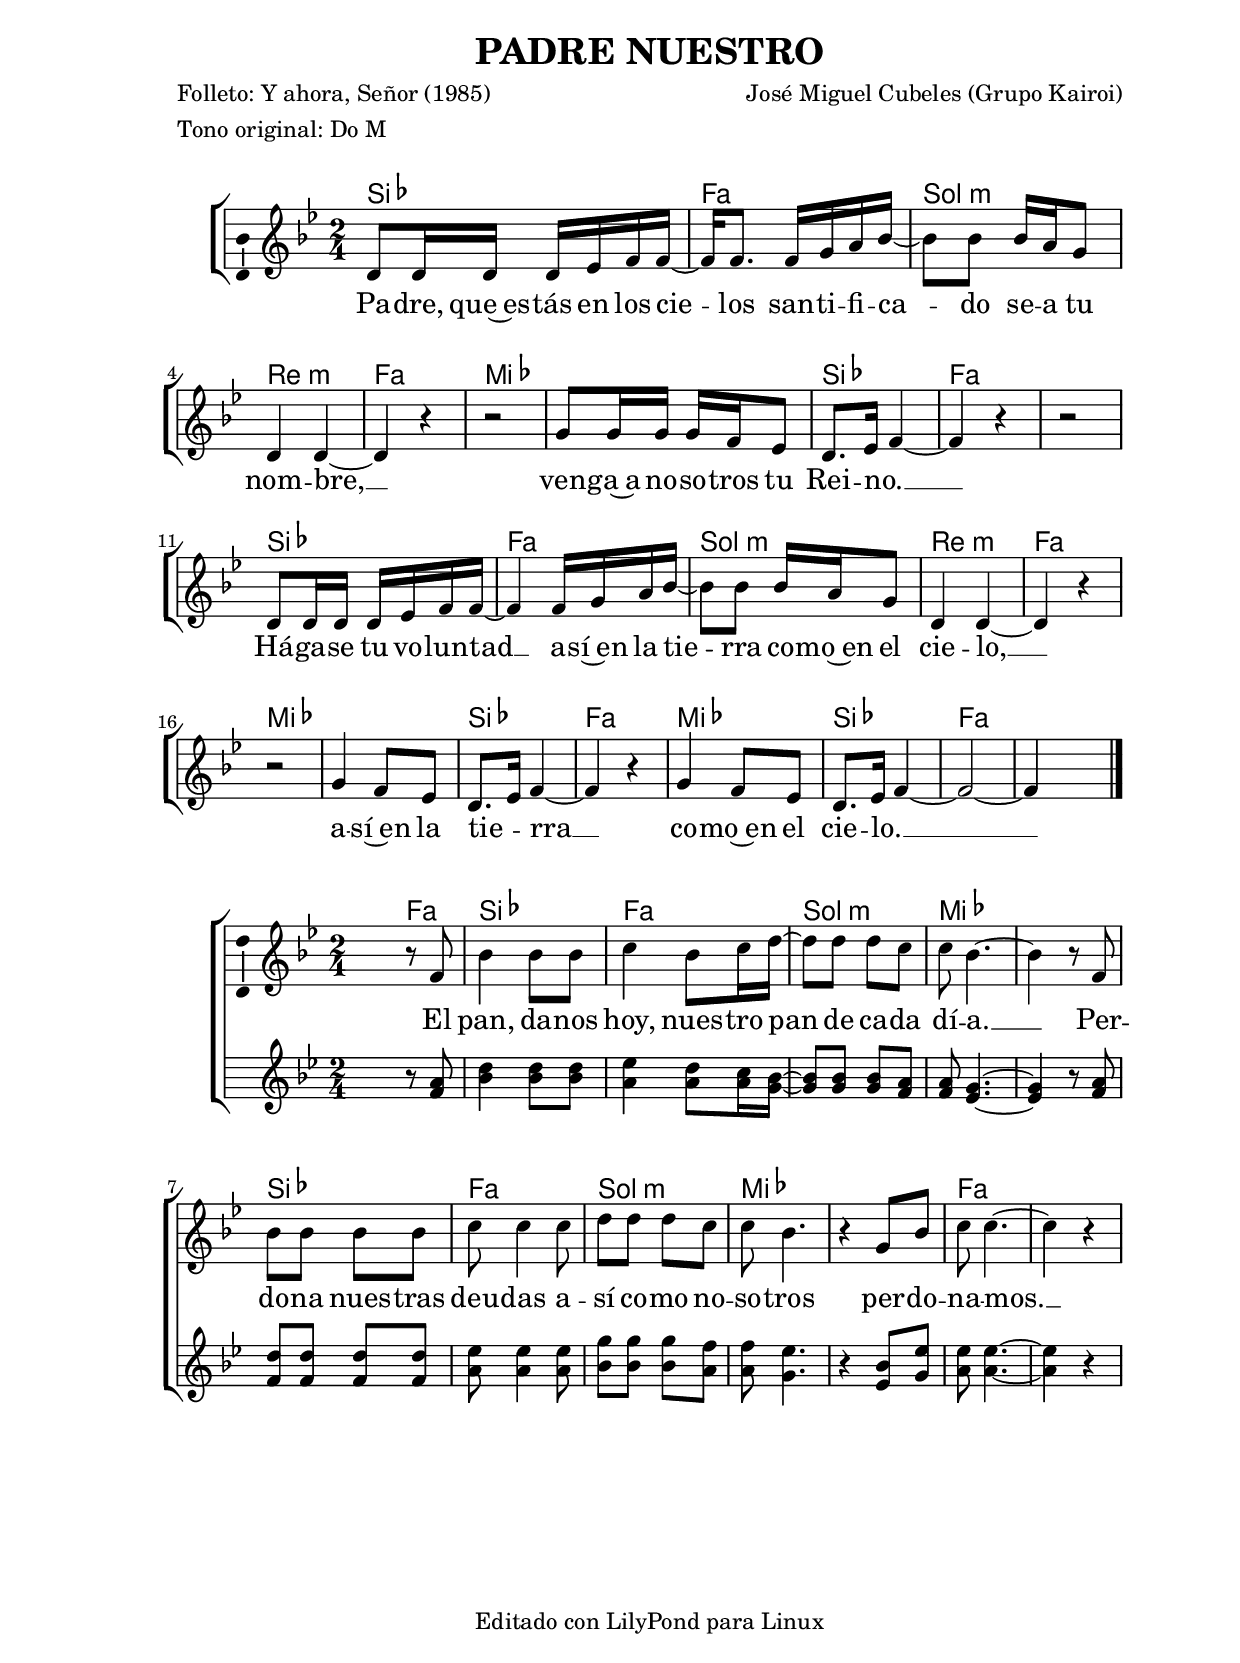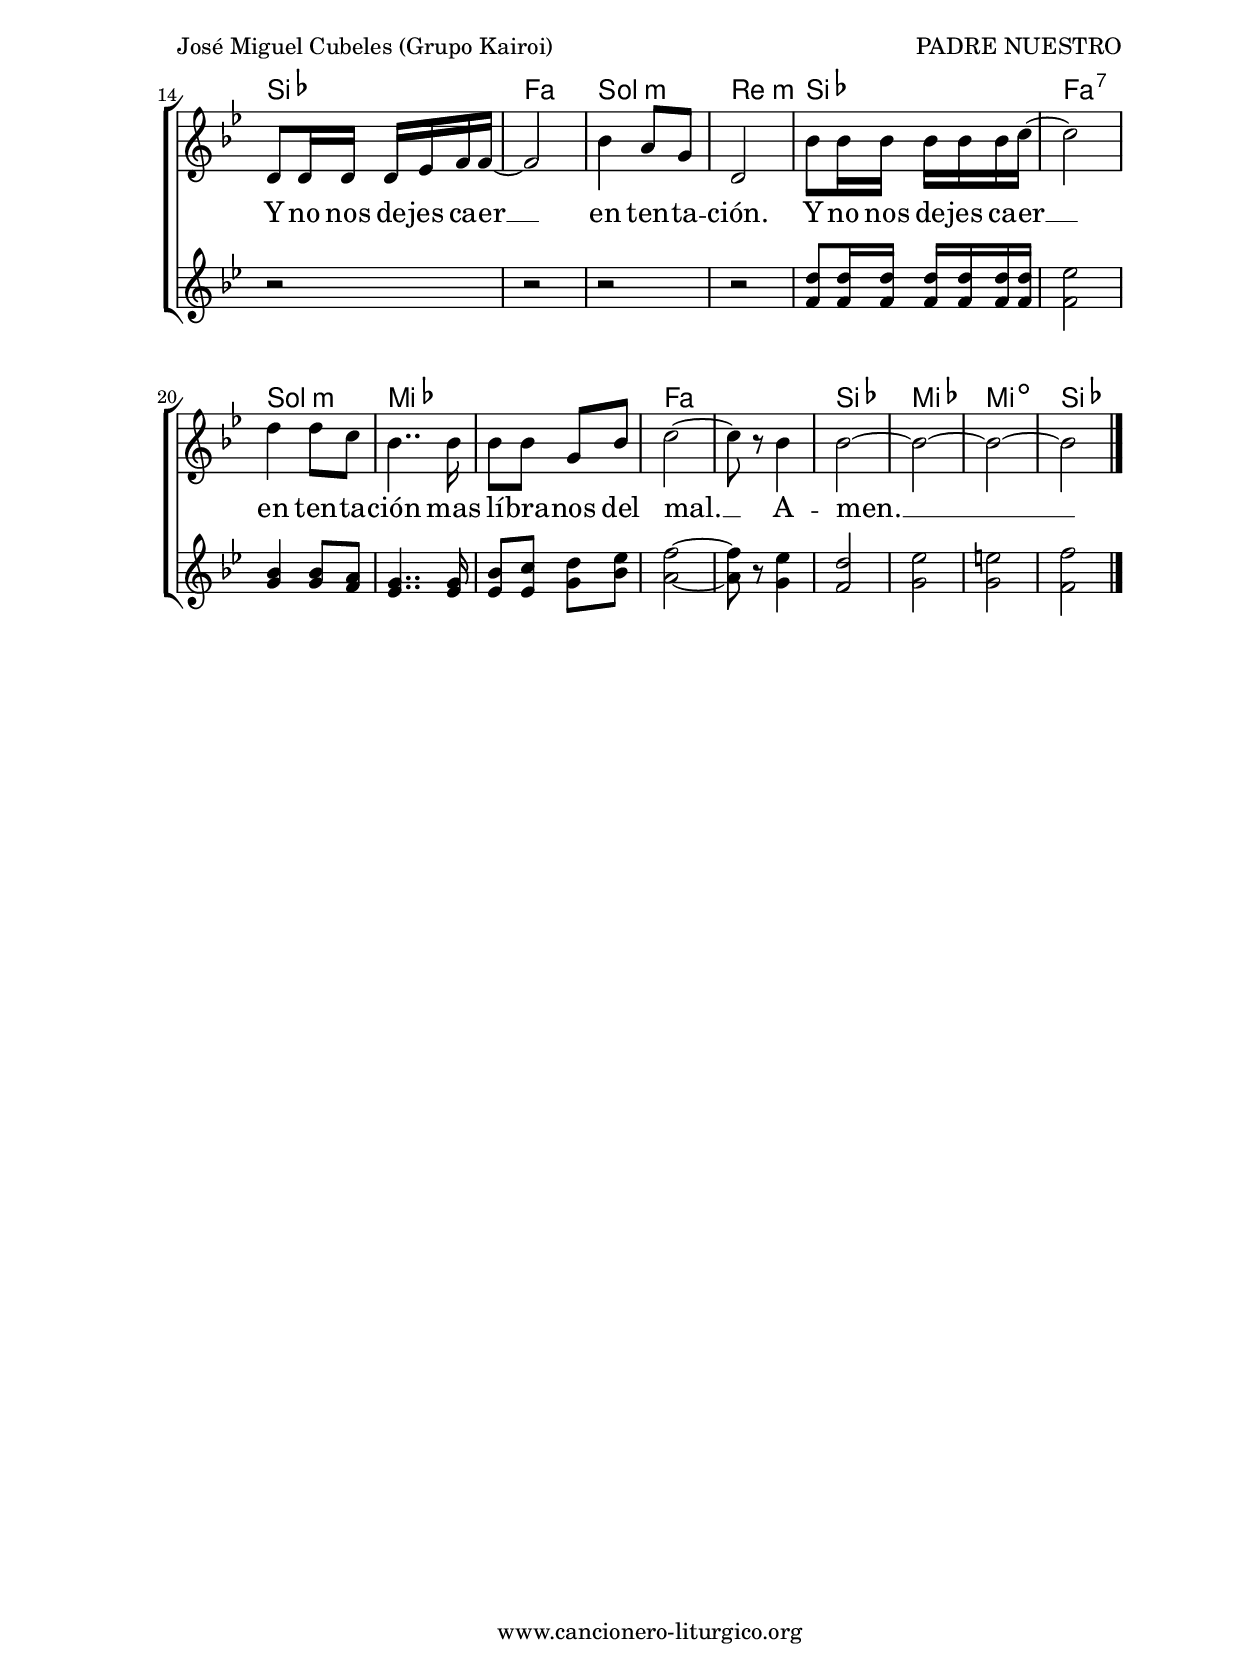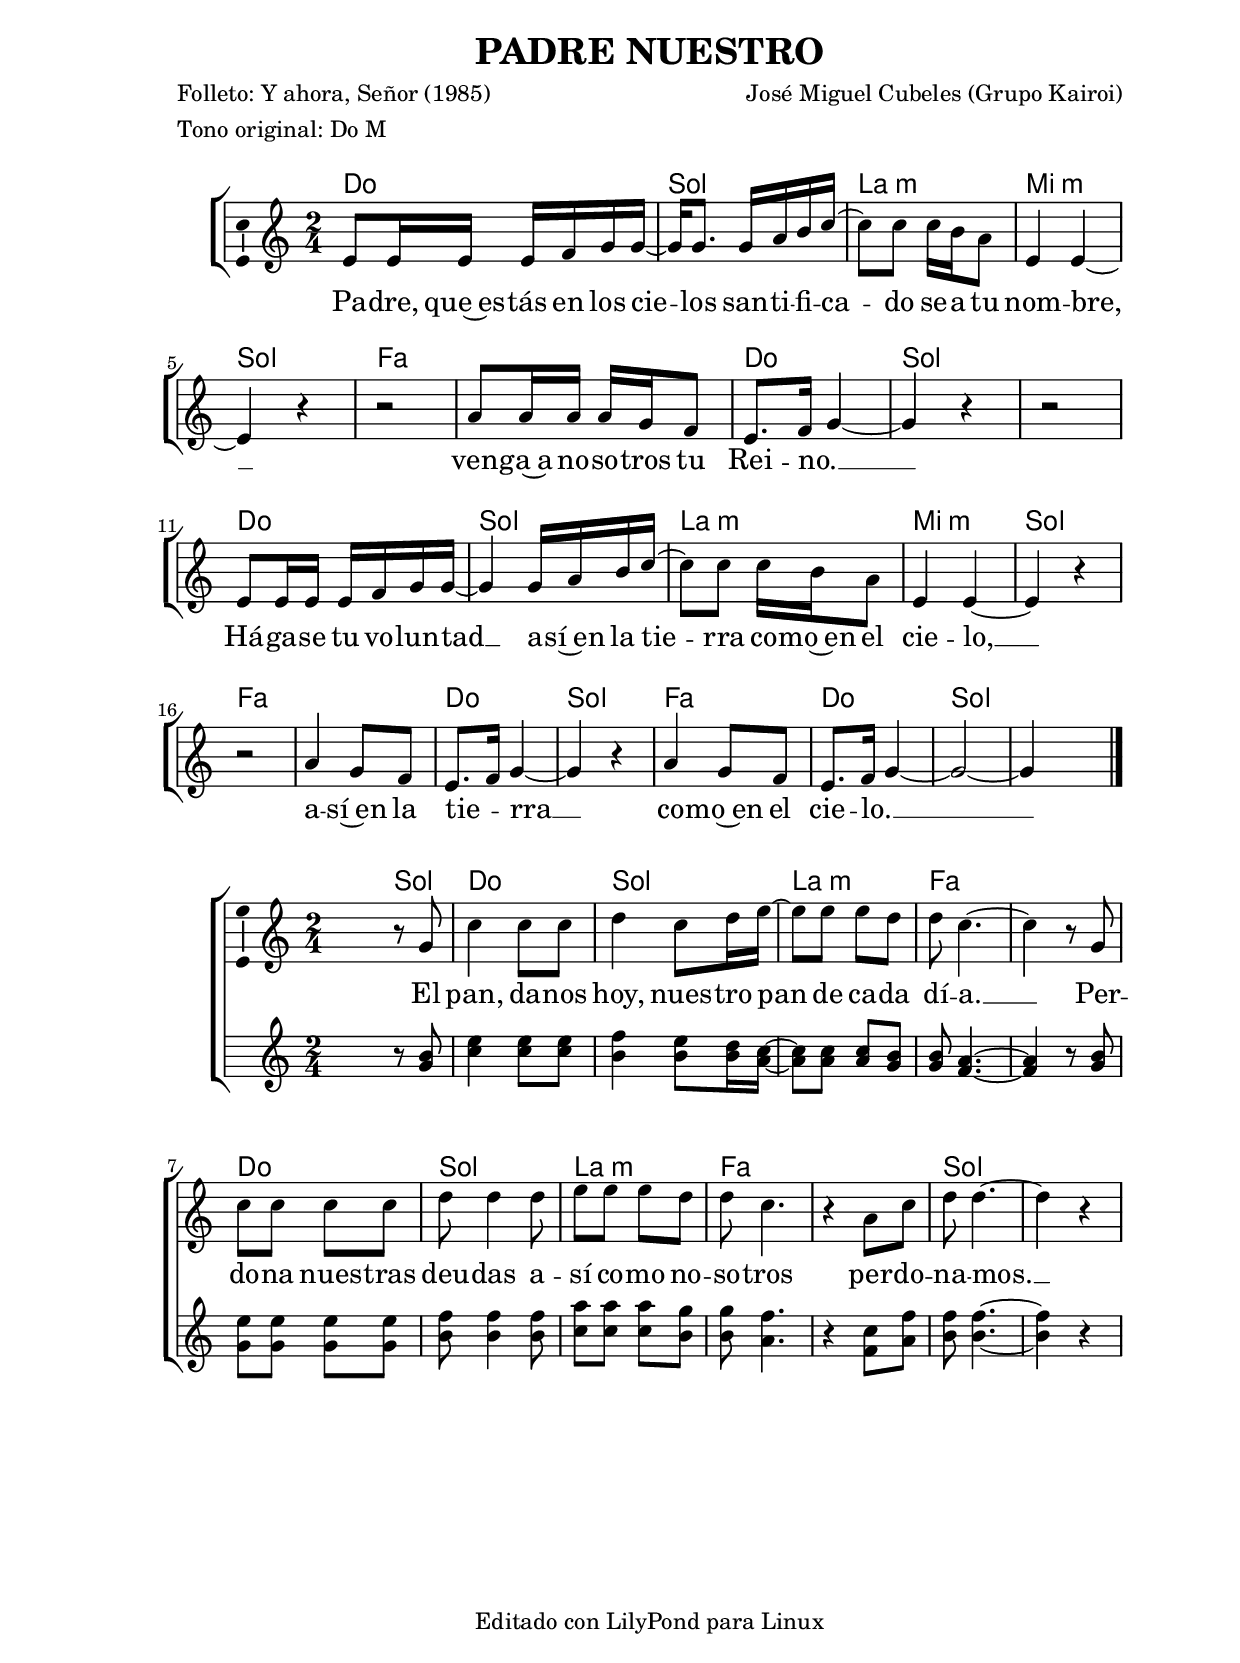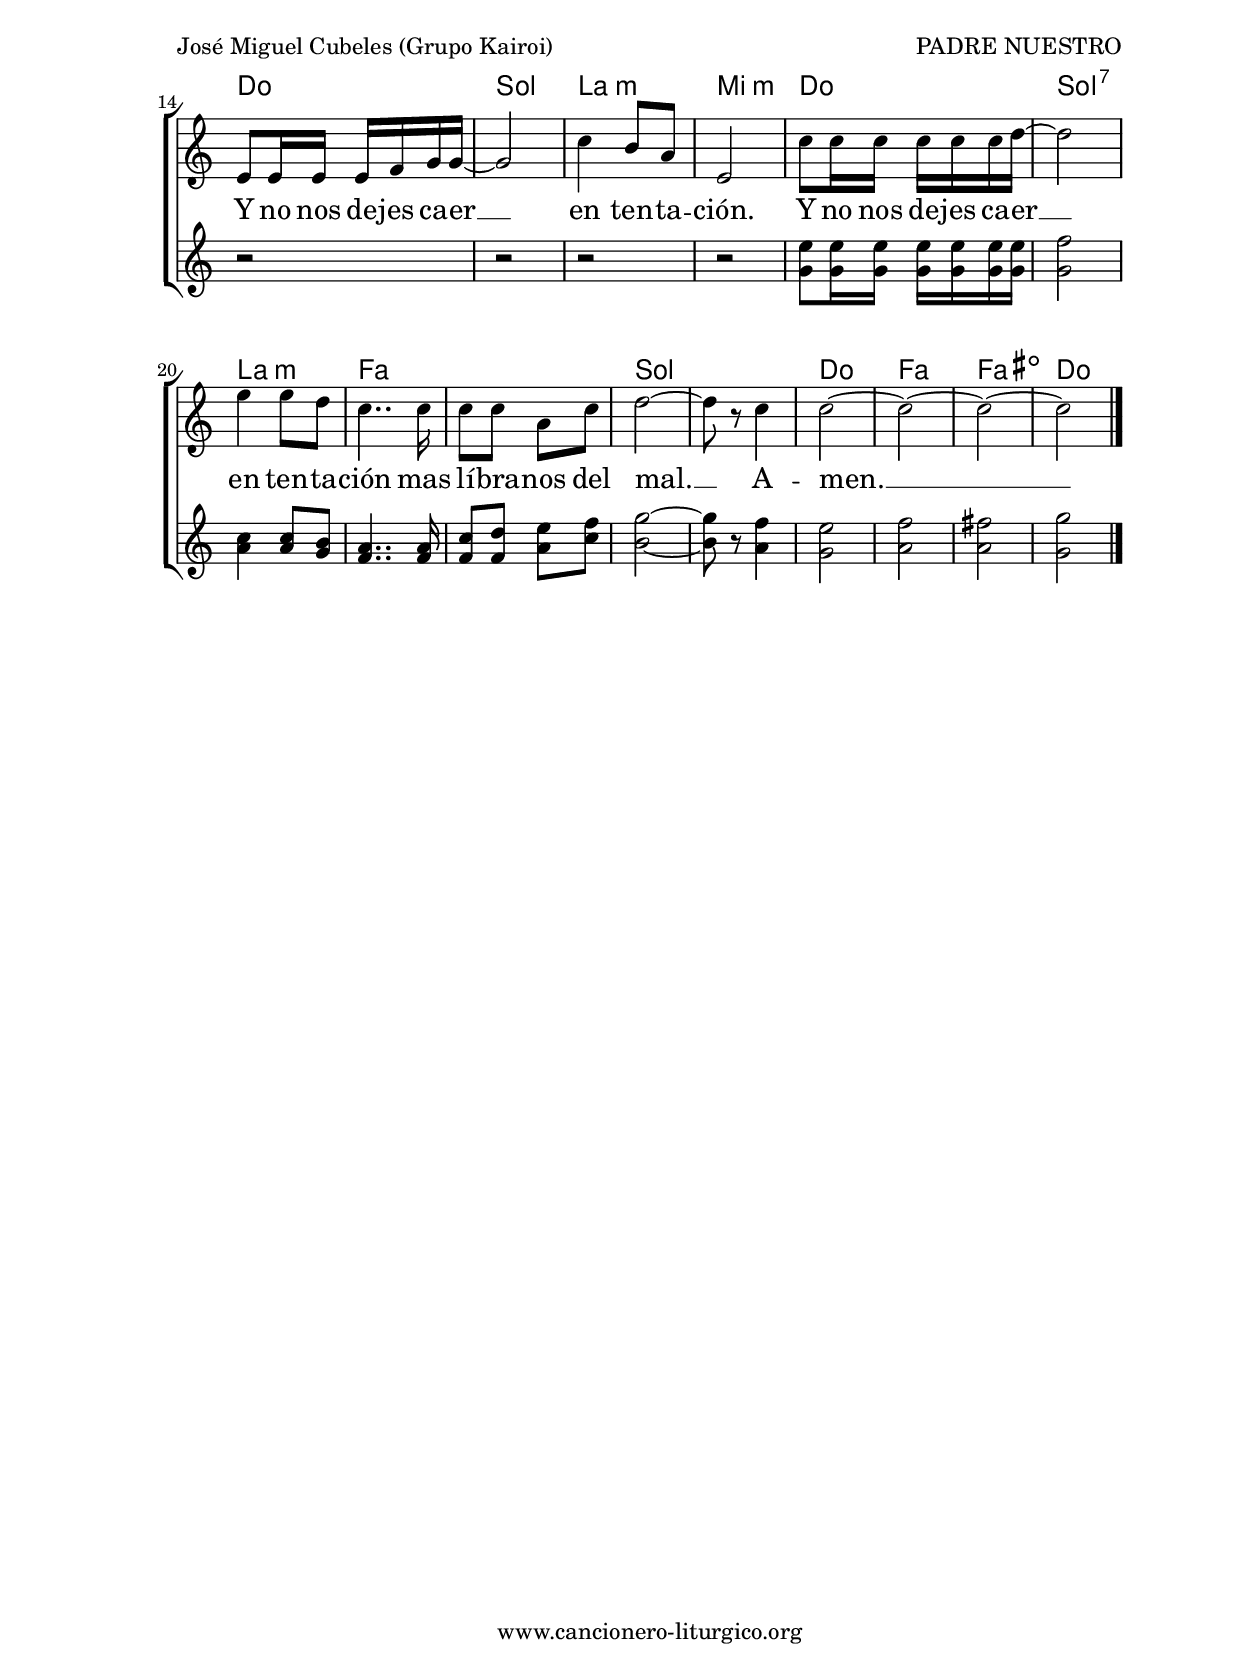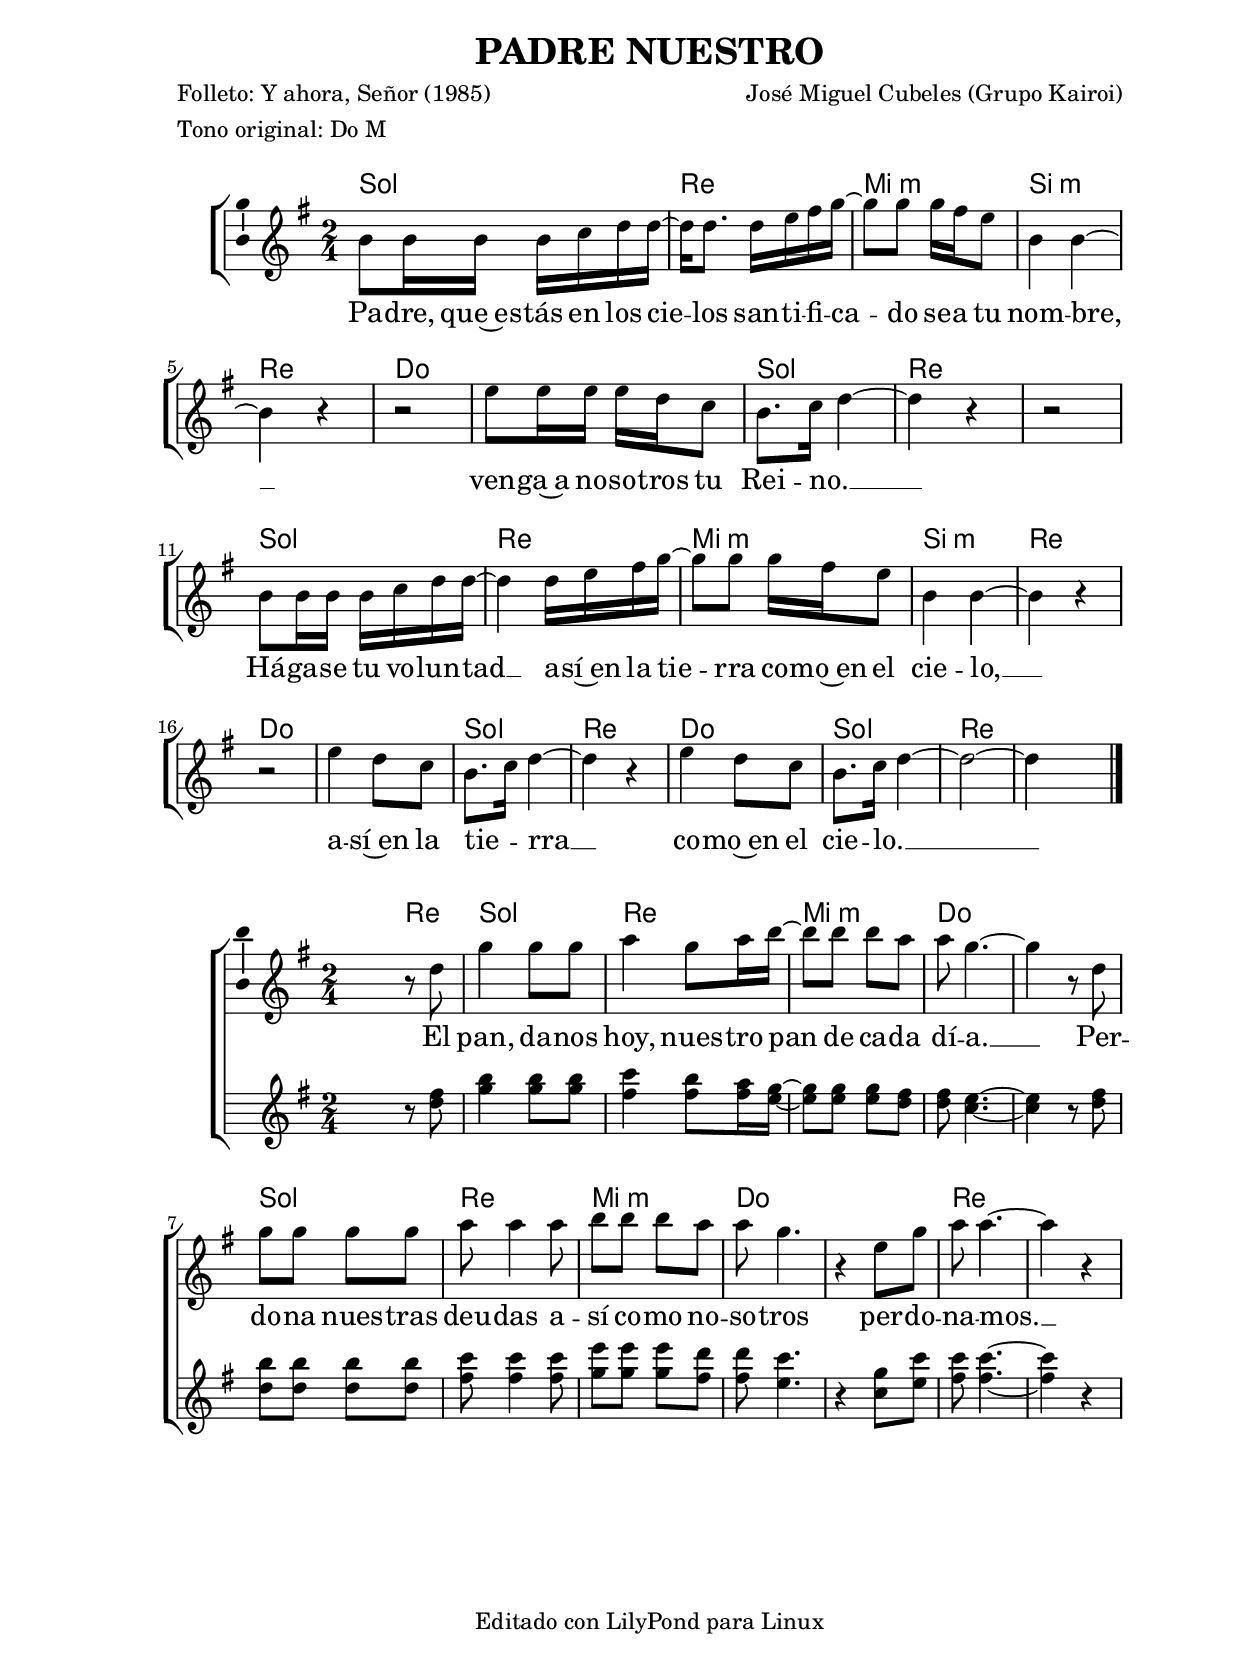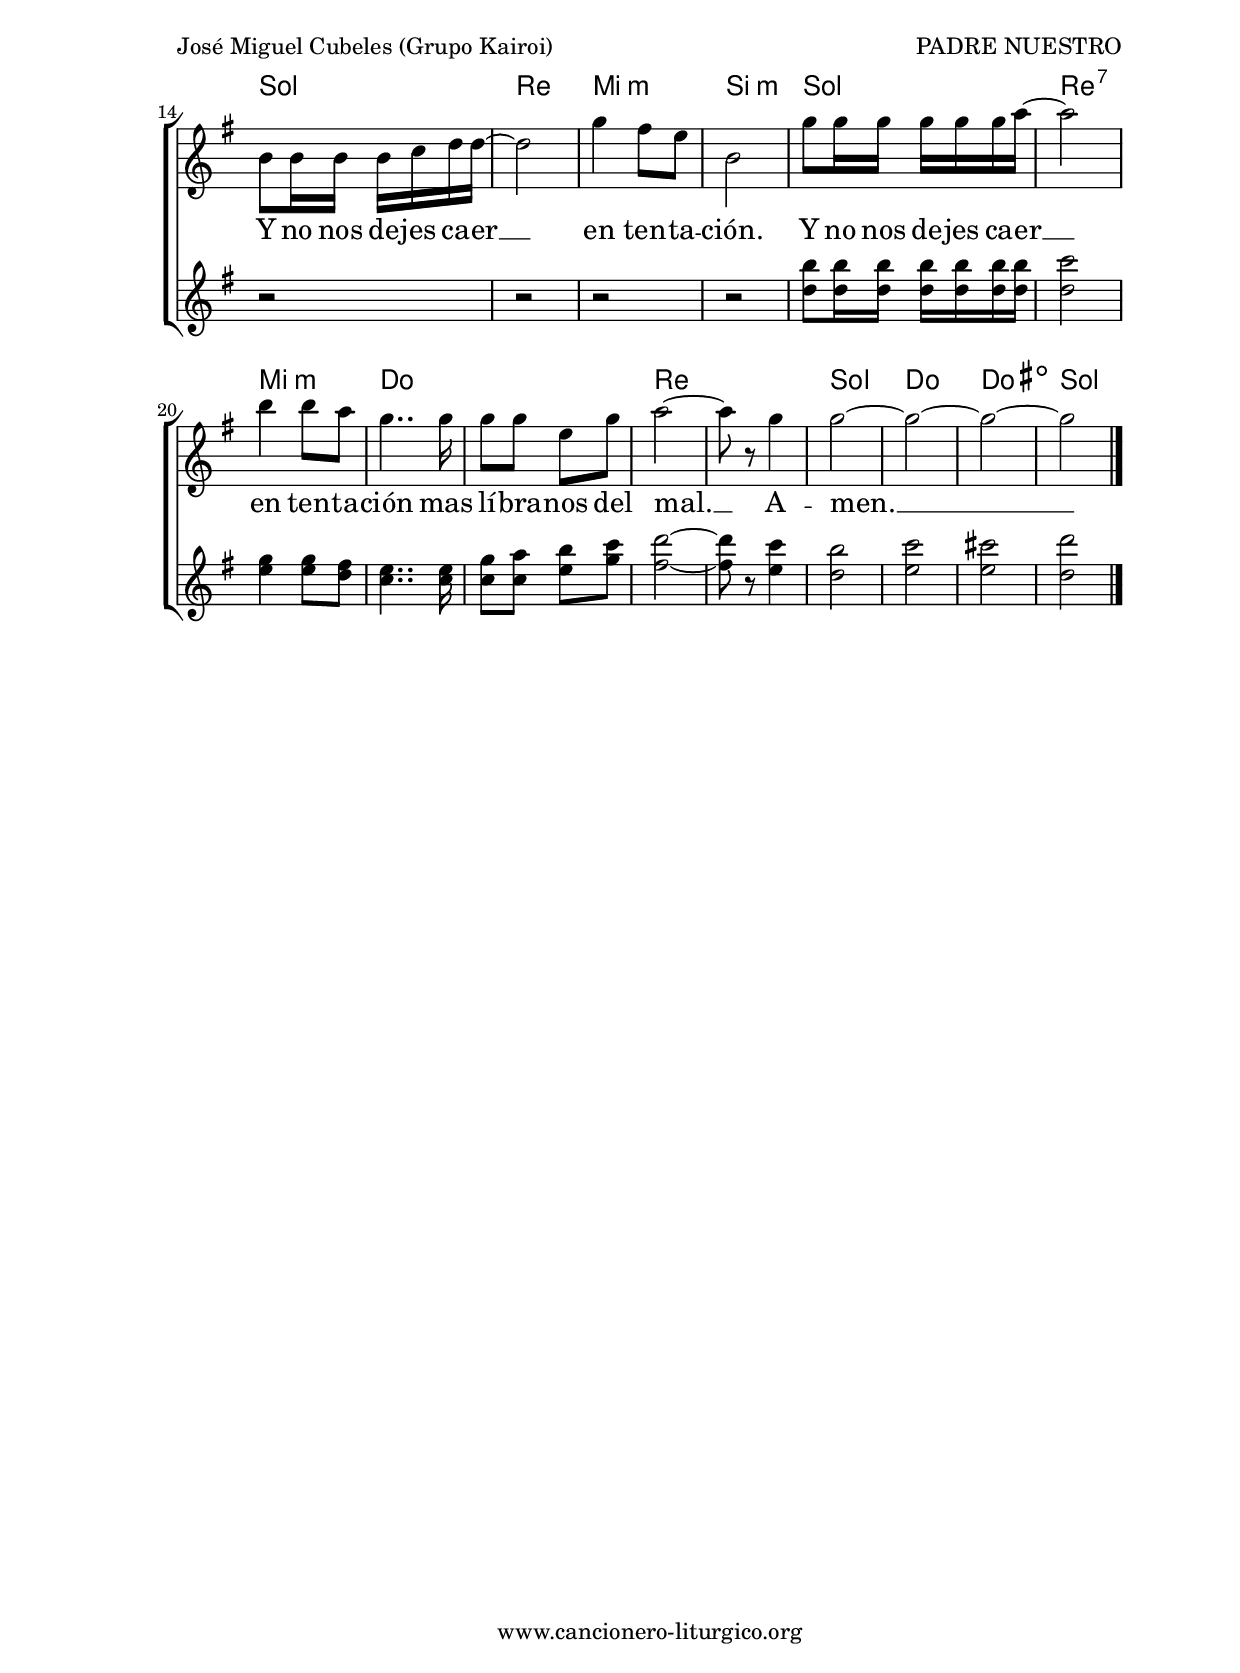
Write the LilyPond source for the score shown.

%
%para convertir .midi en .wav:
%timidity filename.midi -Ow -o finename.wav
%
%
%Para convertir de .wav a .mp3:
%lame -h -m j filename.wav
%
%
%para escuchar el midi:
%timidity nombrefichero.midi
%


%versión de lilypond para la que se ha escrito esta partitura:
\version "2.16.0"

	%Tamaño papel
	#(set-default-paper-size "a4")
	%Tamaño partitura
	#(set-global-staff-size 20)
	%No responde al pulsar sobre una nota
	#(ly:set-option 'point-and-click #f)

%parámetros del encabezamiento:
\header {
	title = "PADRE NUESTRO"
	subtitle = ""
	composer = "José Miguel Cubeles (Grupo Kairoi)"
	poet = "Folleto: Y ahora, Señor (1985)"
	meter = "Tono original: Do M"
	arranger = ""
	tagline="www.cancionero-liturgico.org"
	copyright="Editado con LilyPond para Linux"
	}

%parámetros asociados al papel:
\paper  {
	oddHeaderMarkup = \markup {\fill-line { \on-the-fly #not-first-page \fromproperty #'header:title \on-the-fly #not-first-page \fromproperty #'header:composer }}
	evenHeaderMarkup = \markup {\fill-line { \fromproperty #'header:composer \fromproperty #'header:title }}
	#(set-paper-size "a4")
	print-page-number = ##f
	first-page-number = 1
	print-first-page-number = ##f
%	head-separation = 3.0 \cm
	top-margin = 2.0 \cm
	bottom-margin = 0.5\cm
%%%	bottom-margin = -0.0\cm
	left-margin = 3.0 \cm
	line-width = 16.0 \cm 
	indent = 8\mm
	interscoreline = 2.\mm
	between-system-space = 15\mm
%	para que las partituras no llenen la hoja:
	ragged-bottom = ##t
%	idem para la última hoja:
	ragged-last-bottom = ##f
%	para que las partituras llenen el ancho del papel:
	ragged-last = ##f
	after-title-space = 2.5 \cm
%page-count=1
%system-count=8

	%Flexible Vertical Spacing
%	markup-markup-spacing =
%	#'((basic-distance . 15) (minimum-distance . 15) (padding . 3))
	markup-system-spacing =
	#'((basic-distance . 15) (minimum-distance . 15) (padding . 3))
	system-system-spacing =
	#'((basic-distance . 15) (minimum-distance . 15) (padding . 3))
	score-system-spacing =
	#'((basic-distance . 15) (minimum-distance . 15) (padding . 5))
%	top-system-spacing = % header
%	#'((basic-distance . 8) (minimum-distance . 0) (padding . 0))
%	top-markup-spacing =
%	#'((basic-distance . 20) (minimum-distance . 20) (padding . 0))
	last-bottom-spacing = % footer
	#'((basic-distance . 5) (minimum-distance . 5) (padding . 0))
%	score-markup-spacing =
%	#'((basic-distance . 16) (minimum-distance . 13) (padding . 0))

	}


%parámetros que afectan a toda la partitura:
global =  {
	%clave de sol (G):
	\clef G
	%armadura:
	\transpose c bes,
	\key c \major
	\tempo 4=70
	\set Score.tempoHideNote = ##t
	}


acordes = {
	\italianChords
	\chordmode {
	\transpose c bes,
{

c2 g a:m e:m g f s
c g s
c g a:m e:m g f s
c g f c g s

}
}
}



melodia = 

	\transpose c bes,
{

\time 2/4

\relative c'{

e8 e16 e e f g g~
g16 g8. g16 a b c~
c8 c c16 b a8
e4 e~
e4 r
r2
a8 a16 a a g f8
e8. f16 g4~
g4 r
r2

e8 e16 e e f g g~
g4 g16 a b c~
c8 c c16 b a8
e4 e~
e4 r
r2
a4 g8 f
e8. f16 g4~
g4 r
a4 g8 f
e8. f16 g4~
g2~
g4 s4

\bar "|."
}
}

acordesdos = {
	\italianChords
	\chordmode {
	\transpose c bes,
{

s4 g4 c2 g a:m f s c g a:m f s g s c g a:m e:m c g:7 a:m f s g s c f fis:dim c

}
}
}

melodiauno = 

	\transpose c bes,
{

\time 2/4

\relative c'{

s4 r8 g'
c4 c8 c
d4 c8 d16 e~
e8 e e d
d8 c4.~
c4 r8 g
c8 c c c
d8 d4 d8
e8 e e d
d8 c4.
r4 a8 c
d8 d4.~
d4 r4
e,8 e16 e e f g g~
g2
c4 b8 a
e2
c'8 c16 c c c c d~
d2
e4 e8 d
c4.. c16
c8 c a c
d2~
d8 r8 c4
c2~
c2~
c2~
c2

\bar "|."
}
}

melodiados = 

	\transpose c bes,
{

\time 2/4

\relative c''{

s4 r8

<<
{
b8
e4 e8 e
f4 e8 d16 c~
c8 c c b
b8 a4.~
a4 r8 b8
e8 e e e
f8 f4 f8
a8 a a g
g8 f4.
r4 c8 f
f8 f4.~
f4 r4
r2
r2
r2
r2
e8 e16 e e e e e
f2
c4 c8 b
a4.. a16
c8 d e f
g2~
g8 r8 f4
e2
f2
fis2
g2
}
{
g,8
c4 c8 c
b4 b8 b16 a~
a8 a a g
g8 f4.~
f4 r8 g8
g8 g g g
b8 b4 b8
c8 c c b
b8 a4.
r4 f8 a
b8 b4.~
b4 r4
r2
r2
r2
r2
g8 g16 g g g g g
g2
a4 a8 g
f4.. f16
f8 f a c
b2~
b8 r8 a4
g2
a2
a2
g2
}
>>

\bar "|."
}
}


texto = \lyricmode {
Pa -- dre, que~es -- tás en los cie -- los
san -- ti -- fi -- ca -- do se -- a tu nom -- bre, __
ven -- ga~a no -- so -- tros tu Rei -- no. __ _
Há -- ga -- se tu vo -- lun -- tad __
a -- sí~en la tie -- rra co -- mo~en el cie -- lo, __
a -- sí~en la tie -- _ rra __ co -- mo~en el cie -- lo. __ _

	}

textodos = \lyricmode {
El pan, da -- nos hoy,
nues -- tro pan de ca -- da dí -- a. __
Per -- do -- na nues -- tras deu -- das
a -- sí co -- mo no -- so -- tros
per -- do -- na -- mos. __
Y no nos de -- jes ca -- er __ en ten -- ta -- ción.
Y no nos de -- jes ca -- er __ en ten -- ta -- ción
mas lí -- bra -- nos del mal. __
A -- men. __

	}


acordesStaff = \context ChordNames = acordesStaff <<
	\set chordChanges = ##t
	\acordes
	>>

acordesdosStaff = \context ChordNames = acordesdosStaff <<
	\set chordChanges = ##t
	\acordesdos
	>>

vozStaff = \context Voice = vozStaff
\with {\consists "Ambitus_engraver"}
<<
%	\set Staff.instrumentName = ""
%	\set Staff.shortInstrumentName = ""
%	\set Staff.midiInstrument = #"clarinet"
%	\set Staff.midiInstrument = #"cello"
	\set Staff.midiInstrument = #"flute"
%	\set Staff.midiInstrument = #"electric guitar (jazz)"
%	\set Staff.midiInstrument = #"english horn"
%	\set Staff.midiInstrument = #"violin"
%	\set Staff.midiInstrument = #"glockenspiel"
	\set Staff.midiMinimumVolume = #0.7
	\set Staff.midiMaximumVolume = #0.9
	\global
	\melodia
	>>

vozunoStaff = \context Voice = vozunoStaff
\with {\consists "Ambitus_engraver"}
<<
%	\set Staff.instrumentName = ""
%	\set Staff.shortInstrumentName = ""
%	\set Staff.midiInstrument = #"clarinet"
%	\set Staff.midiInstrument = #"cello"
	\set Staff.midiInstrument = #"flute"
%	\set Staff.midiInstrument = #"electric guitar (jazz)"
%	\set Staff.midiInstrument = #"english horn"
%	\set Staff.midiInstrument = #"violin"
%	\set Staff.midiInstrument = #"glockenspiel"
	\set Staff.midiMinimumVolume = #0.7
	\set Staff.midiMaximumVolume = #0.9
	\global
	\melodiauno
	>>

vozdosStaff = \context Voice = vozdosStaff
<<
	\override Staff.StaffSymbol #'staff-space = #(magstep -0.35)
	\set Staff.midiInstrument = #"english horn"
	\set Staff.midiMinimumVolume = #0.7
	\set Staff.midiMaximumVolume = #0.9
	\global
	\melodiados
	>>


textoStaff = \context Lyrics = textoStaff <<
	\lyricsto vozStaff \texto
	>>

textodosStaff = \context Lyrics = textodosStaff <<
	\lyricsto vozunoStaff \textodos
	>>

\book {
	\score {
		\context ChoirStaff {
			\override StaffGroup.SystemStartBracket #'collapse-height = #1
			\override Score.SystemStartBar #'collapse-height = #1
			<<
			\acordesStaff
			\vozStaff
			\textoStaff
			>>
			}
		\layout {
	    		\context {
				\Lyrics
				\override LyricText #'font-size = #2
				}
	   		 \context {
				\Score
				\override StaffSymbol #'staff-space = #(magstep +3)
				}
			}
		}
	\score {
		\context ChoirStaff {
%			\override StaffGroup.SystemStartBracket #'collapse-height = #1
%			\override Score.SystemStartBar #'collapse-height = #1
			<<
			\acordesdosStaff
			\vozunoStaff
			\textodosStaff
			\vozdosStaff
			>>
			}
		\layout {
	    		\context {
				\Lyrics
				\override LyricText #'font-size = #2
				}
	   		 \context {
				\Score
				\override StaffSymbol #'staff-space = #(magstep +3)
				}
			}
		}
	\score {
		\unfoldRepeats
		\context ChoirStaff {
			<<
			\acordesStaff
			\vozStaff
			>>
			<<
			\acordesdosStaff
			\vozunoStaff
			\vozdosStaff
			>>
			}
		\midi {
	  		\context {
	  			\Score
				tempoWholesPerMinute = #(ly:make-moment 70 4)
				}
			}
		}
	}



#(define output-suffix "C")
\book {
	\score {
		\context ChoirStaff {
			\override StaffGroup.SystemStartBracket #'collapse-height = #1
			\override Score.SystemStartBar #'collapse-height = #1
\transpose c d
			<<
			\acordesStaff
			\vozStaff
			\textoStaff
			>>
			}
		\layout {
	    		\context {
				\Lyrics
				\override LyricText #'font-size = #2
				}
	   		 \context {
				\Score
				\override StaffSymbol #'staff-space = #(magstep +3)
				}
			}
		}
	\score {
		\context ChoirStaff {
%			\override StaffGroup.SystemStartBracket #'collapse-height = #1
%			\override Score.SystemStartBar #'collapse-height = #1
\transpose c d
			<<
			\acordesdosStaff
			\vozunoStaff
			\textodosStaff
			\vozdosStaff
			>>
			}
		\layout {
	    		\context {
				\Lyrics
				\override LyricText #'font-size = #2
				}
	   		 \context {
				\Score
				\override StaffSymbol #'staff-space = #(magstep +3)
				}
			}
		}
	}

#(define output-suffix "S")
\book {
	\score {
		\context ChoirStaff {
			\override StaffGroup.SystemStartBracket #'collapse-height = #1
			\override Score.SystemStartBar #'collapse-height = #1
\transpose c a
			<<
			\acordesStaff
			\vozStaff
			\textoStaff
			>>
			}
		\layout {
	    		\context {
				\Lyrics
				\override LyricText #'font-size = #2
				}
	   		 \context {
				\Score
				\override StaffSymbol #'staff-space = #(magstep +3)
				}
			}
		}
	\score {
		\context ChoirStaff {
%			\override StaffGroup.SystemStartBracket #'collapse-height = #1
%			\override Score.SystemStartBar #'collapse-height = #1
\transpose c a
			<<
			\acordesdosStaff
			\vozunoStaff
			\textodosStaff
			\vozdosStaff
			>>
			}
		\layout {
	    		\context {
				\Lyrics
				\override LyricText #'font-size = #2
				}
	   		 \context {
				\Score
				\override StaffSymbol #'staff-space = #(magstep +3)
				}
			}
		}
	}


